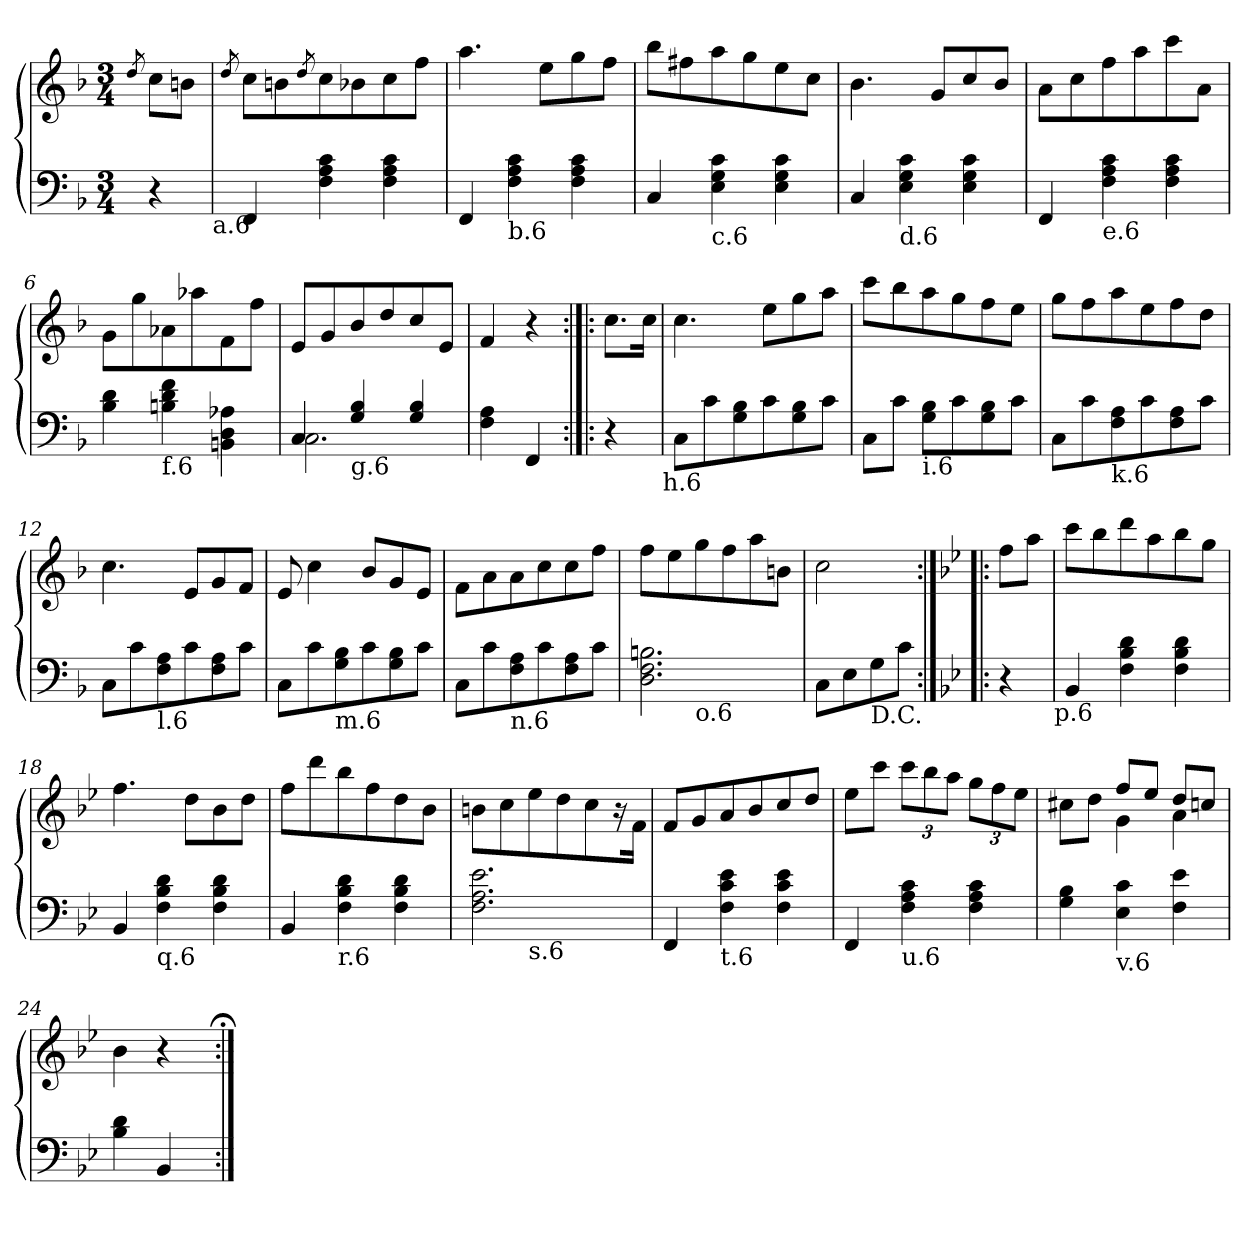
**kern	**kern
*part1	*part1
*staff2	*staff1
*clefF4	*clefG2
*k[b-]	*k[b-]
*F:	*F:
*M3/4	*M3/4
=	=
.	8qdd
4r	8ccL
.	8bnJ
!LO:TX:b:t=a.6	!
=1	=1
.	8qdd
4FF	8ccL
.	8bn
.	8qdd
4F 4A 4c	8cc
.	8b-
4F 4A 4c	8cc
.	8ffJ
=2	=2
4FF	4.aa
!LO:TX:b:t=b.6	!
4F 4A 4c	.
.	8eeL
4F 4A 4c	8gg
.	8ffJ
=3	=3
4C	8bb-L
.	8ff#X
!LO:TX:b:t=c.6	!
4E 4G 4c	8aa
.	8gg
4E 4G 4c	8ee
.	8ccJ
=4	=4
4C	4.b-
!LO:TX:b:t=d.6	!
4E 4G 4c	.
.	8gL
4E 4G 4c	8cc
.	8b-J
=5	=5
4FF	8aL
.	8cc
!LO:TX:b:t=e.6	!
4F 4A 4c	8ff
.	8aa
4F 4A 4c	8ccc
.	8aJ
=6	=6
4B- 4d	8gL
.	8gg
!LO:TX:b:t=f.6	!
4Bn 4d 4f	8a-X
.	8aa-X
4BBn 4D 4A-X	8f
.	8ffJ
=7	=7
*^	*
4C	2.C	8eL
.	.	8g
!LO:TX:b:t=g.6	!	!
4G 4B-	.	8b-
.	.	8dd
4G 4B-	.	8cc
.	.	8eJ
*v	*v	*
=8	=8
4A 4F	4f
4FF	4r
=:|!|:	=:|!|:
4r	8.ccL
.	16ccJk
!LO:TX:b:t=h.6	!
=9	=9
8CL	4.cc
8c	.
8G 8B-	.
8c	8eeL
8G 8B-	8gg
8cJ	8aaJ
=10	=10
8CL	8cccL
8cJ	8bb-
!LO:TX:b:t=i.6	!
8G 8B-L	8aa
8c	8gg
8G 8B-	8ff
8cJ	8eeJ
=11	=11
8CL	8ggL
8c	8ff
!LO:TX:b:t=k.6	!
8F 8A	8aa
8c	8ee
8F 8A	8ff
8cJ	8ddJ
=12	=12
8CL	4.cc
8c	.
!LO:TX:b:t=l.6	!
8F 8A	.
8c	8eL
8F 8A	8g
8cJ	8fJ
=13	=13
8CL	8e
8c	4cc
!LO:TX:b:t=m.6	!
8G 8B-	.
8c	8b-L
8G 8B-	8g
8cJ	8eJ
=14	=14
8CL	8fL
8c	8a
!LO:TX:b:t=n.6	!
8F 8A	8a
8c	8cc
8F 8A	8cc
8cJ	8ffJ
=15	=15
*^	*
2.D 2.F 2.Bn	4ryy	8ffL
.	.	8ee
!	!LO:TX:b:t=o.6	!
.	2ryy	8gg
.	.	8ff
.	.	8aa
.	.	8bnJ
*v	*v	*
=16	=16
8CL	2cc
8E	.
!LO:TX:b:t=D.C.	!
8G	.
8cJ	.
!!LO:LB:g=z
=16:|!|:	=16:|!|:
*k[b-e-]	*k[b-e-]
4r	8ffL
.	8aaJ
!LO:TX:b:t=p.6	!
=17	=17
4BB-	8cccL
.	8bb-
4F 4B- 4d	8ddd
.	8aa
4F 4B- 4d	8bb-
.	8ggJ
=18	=18
4BB-	4.ff
!LO:TX:b:t=q.6	!
4F 4B- 4d	.
.	8ddL
4F 4B- 4d	8b-
.	8ddJ
=19	=19
4BB-	8ffL
.	8ddd
!LO:TX:b:t=r.6	!
4F 4B- 4d	8bb-
.	8ff
4F 4B- 4d	8dd
.	8b-J
=20	=20
*^	*
2.F 2.A 2.e-	4ryy	8bnL
.	.	8cc
!	!LO:TX:b:t=s.6	!
.	2ryy	8ee-
.	.	8dd
.	.	8cc
.	.	16r
.	.	16fJk
*v	*v	*
=21	=21
4FF	8fL
.	8g
!LO:TX:b:t=t.6	!
4F 4c 4e-	8a
.	8b-
4F 4c 4e-	8cc
.	8ddJ
=22	=22
4FF	8ee-L
.	8cccJ
!LO:TX:b:t=u.6	!
4F 4A 4c	12cccL
.	12bb-
.	12aaJ
4F 4A 4c	12ggL
.	12ff
.	12ee-J
=23	=23
*	*^
4G 4B-	4ryy	8cc#XL
.	.	8ddJ
!LO:TX:b:t=v.6	!	!
4E- 4c	8ffL	4g
.	8ee-J	.
4F 4e-	8ddL	4a
.	8ccnJ	.
*	*v	*v
=24	=24
4B- 4d	4b-
4BB-	4r
=:|!	=:|!;
*-	*-
